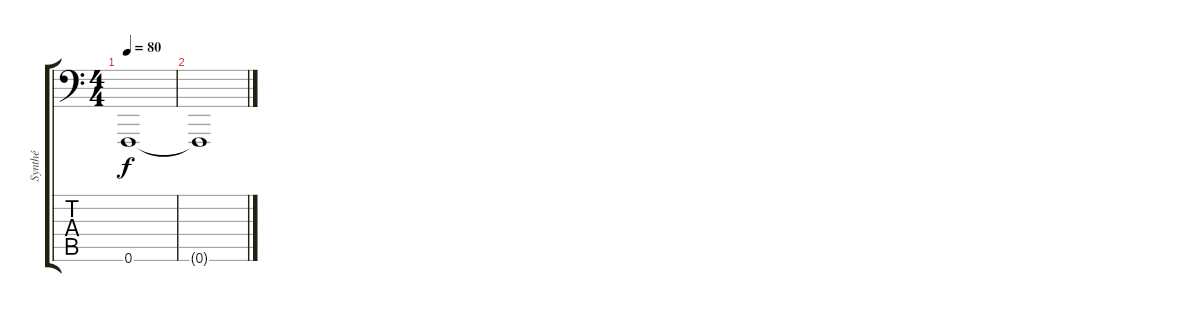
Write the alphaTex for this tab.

\track ("Synthé" "Synthé") {instrument fx7echoes}
\staff {score tabs}
\tuning (E4 B3 G3 D3 A2 F1) {hide}
\ts (4 4)
\tempo 80
\clef f4
\ks c
0.6{t}.1{dy f} |
0.6{t}.1
